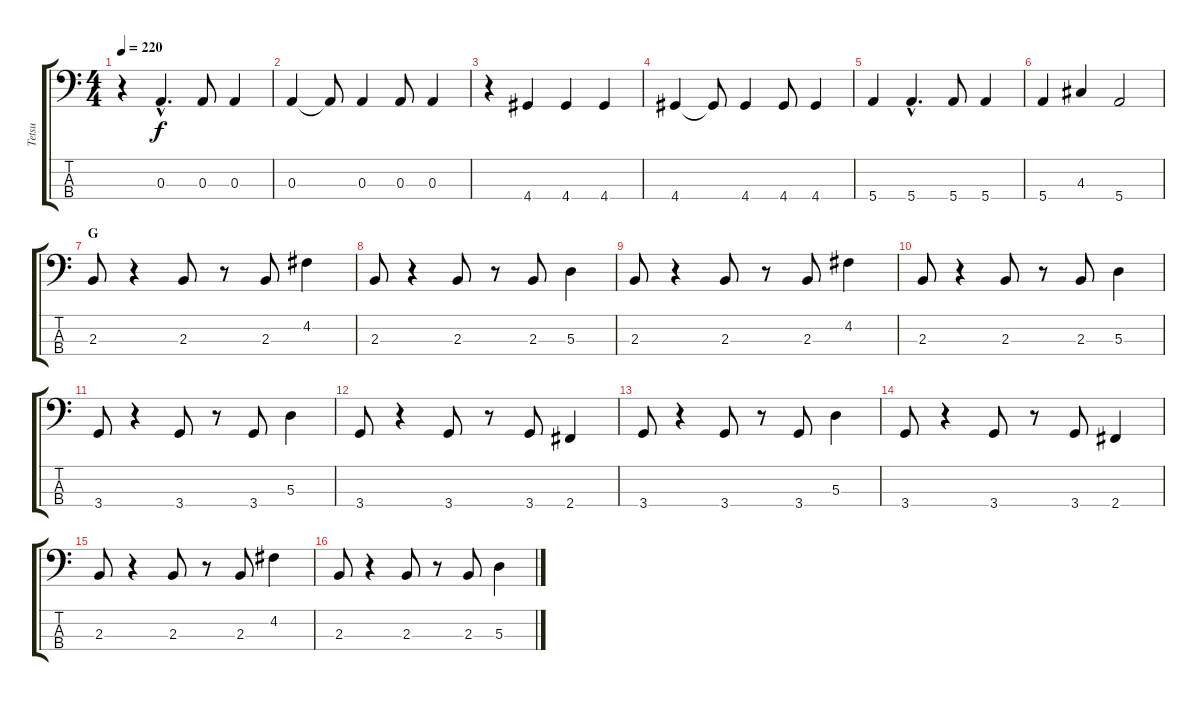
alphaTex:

\track ("Tetsu" "Tetsu") {instrument electricbasspick}
\staff {score tabs}
\tuning (G2 D2 A1 E1) {hide}
\ts (4 4)
\tempo 220
\clef f4
\ks c
r.4{dy f} 0.3{hac}.4{d} 0.3.8 0.3.4 |
0.3.4 0.3{t}.8 0.3.4 0.3.8 0.3.4 |
r.4 4.4.4 4.4.4 4.4.4 |
4.4.4 4.4{t}.8 4.4.4 4.4.8 4.4.4 |
5.4.4 5.4{hac}.4{d} 5.4.8 5.4.4 |
5.4.4 4.3.4 5.4.2 |
\section ("" "G")
2.3.8 r.4 2.3.8 r.8 2.3.8 4.2.4 |
2.3.8 r.4 2.3.8 r.8 2.3.8 5.3.4 |
2.3.8 r.4 2.3.8 r.8 2.3.8 4.2.4 |
2.3.8 r.4 2.3.8 r.8 2.3.8 5.3.4 |
3.4.8 r.4 3.4.8 r.8 3.4.8 5.3.4 |
3.4.8 r.4 3.4.8 r.8 3.4.8 2.4.4 |
3.4.8 r.4 3.4.8 r.8 3.4.8 5.3.4 |
3.4.8 r.4 3.4.8 r.8 3.4.8 2.4.4 |
2.3.8 r.4 2.3.8 r.8 2.3.8 4.2.4 |
2.3.8 r.4 2.3.8 r.8 2.3.8 5.3.4
